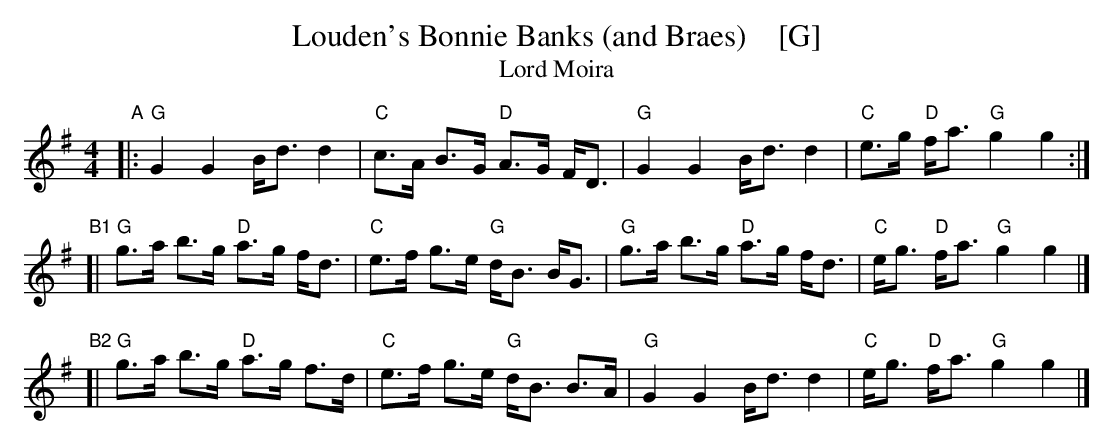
X:1
T: Louden's Bonnie Banks (and Braes)    [G]
T: Lord Moira
M: 4/4
L: 1/8
K: G
"A"|:\
"G"G2  G2     B<d d2  | "C"c>A    B>G "D"A>G F<D |\
"G"G2  G2     B<d d2  | "C"e>g "D"f<a "G"g2  g2 :|
"B1"[|\
"G"g>a b>g "D"a>g f<d | "C"e>f    g>e "G"d<B B<G |\
"G"g>a b>g "D"a>g f<d | "C"e<g "D"f<a "G"g2  g2 |]
"B2"[|\
"G"g>a b>g "D"a>g f>d | "C"e>f    g>e "G"d<B B>A |\
"G"G2  G2     B<d d2  | "C"e<g "D"f<a "G"g2  g2 |]
